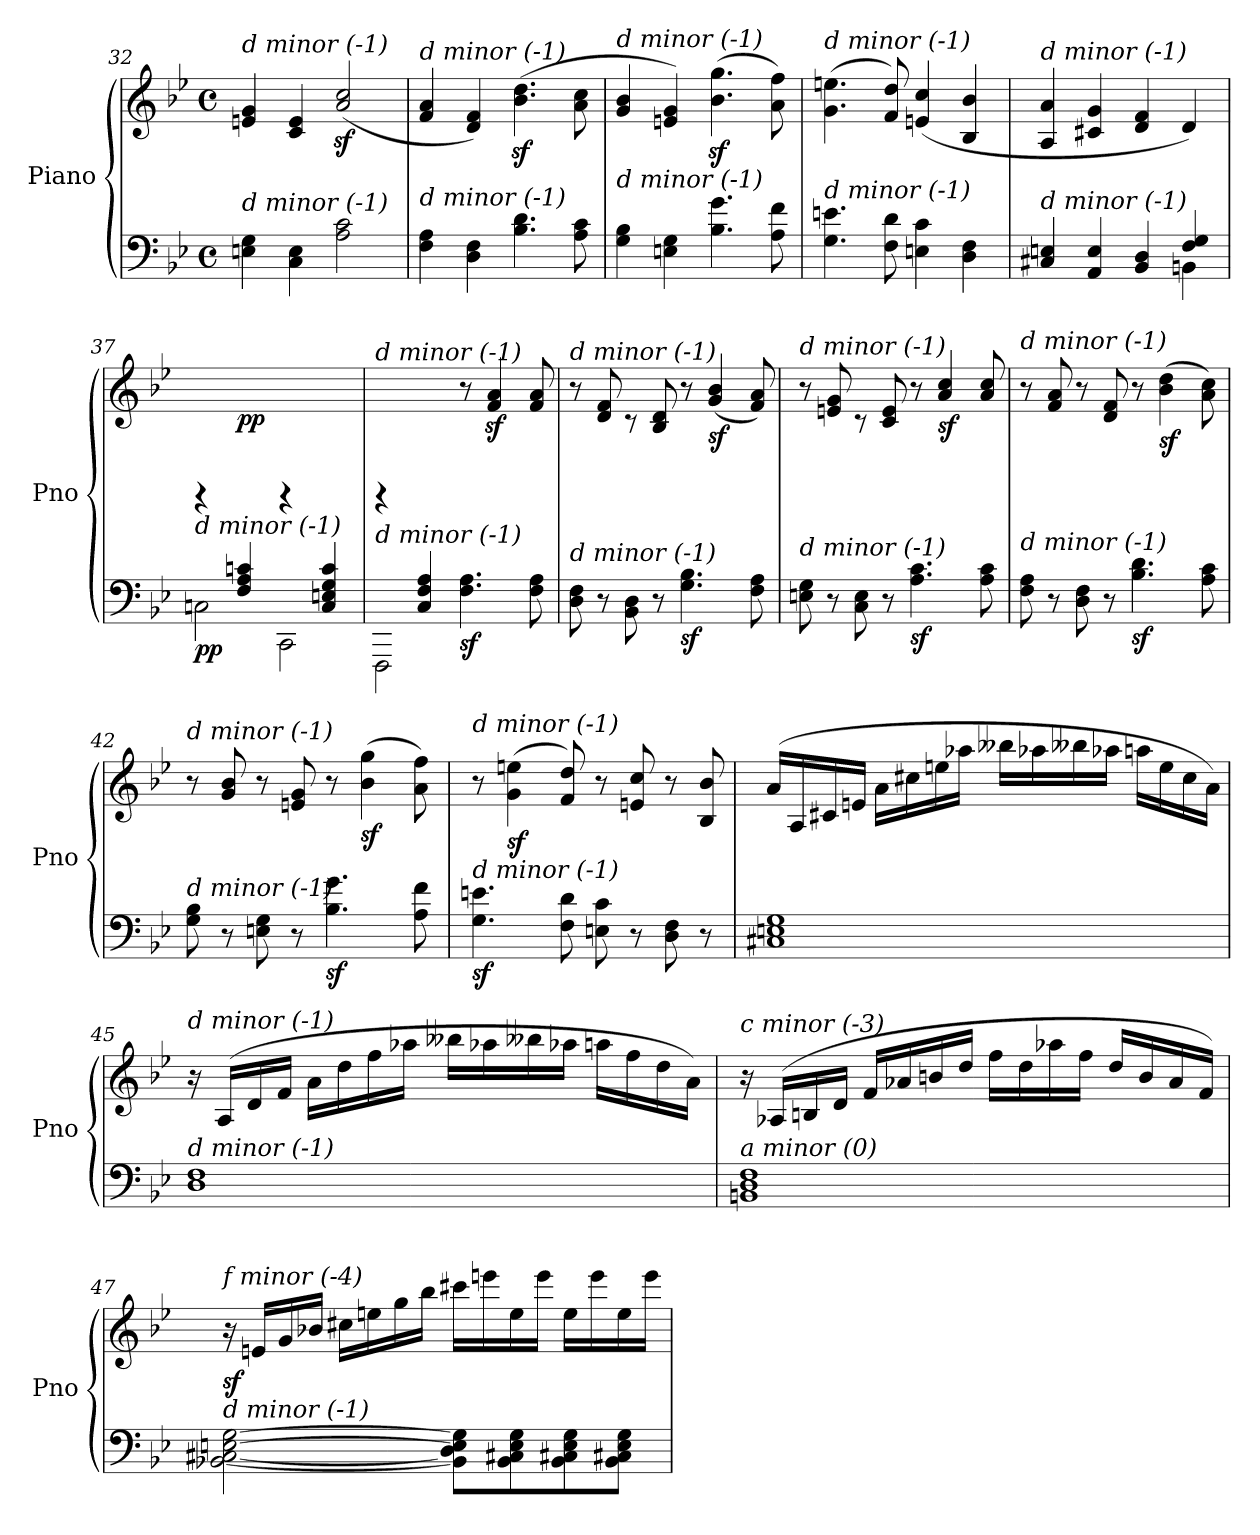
**kern	**kern	**dynam
*part1	*part1	*part1
*staff2	*staff1	*staff1/2
*I"Piano	*	*
*I'Pno	*	*
*clefF4	*clefG2	*
*k[b-e-]	*k[b-e-]	*
*M4/4	*M4/4	*
*met(c)	*met(c)	*
=32	=32	=32
!	!LO:TX:i:t=d minor (-1)	!
!LO:TX:i:t=d minor (-1)	!	!
4En\ 4G\	4en/ 4g/	.
4C\ 4E\	4c/ 4e/	.
2A\ 2c\	(<2a/z< 2cc/z<	.
=33	=33	=33
!	!LO:TX:i:t=d minor (-1)	!
!LO:TX:i:t=d minor (-1)	!	!
4F\ 4A\	4f/ 4a/	.
4D\ 4F\	4d/ 4f/)	.
4.B-\ 4.d\	(>4.b-\z< 4.dd\z<	.
8A\ 8c\	8a\ 8cc\	.
=34	=34	=34
!	!LO:TX:i:t=d minor (-1)	!
!LO:TX:i:t=d minor (-1)	!	!
4G\ 4B-\	4g/ 4b-/	.
4En\ 4G\	4en/ 4g/)	.
4.B-\ 4.g\	(>4.b-\z< 4.gg\z<	.
8A\ 8f\	8a\ 8ff\)	.
=35	=35	=35
!	!LO:TX:i:t=d minor (-1)	!
!LO:TX:i:t=d minor (-1)	!	!
4.G\ 4.en\	(>4.g\ 4.een\	.
8F\ 8d\	8f/ 8dd/)	.
!	!	!LO:DY:b
4En\ 4c\	(>4en/ 4cc/	other-dynamics
4D\ 4F\	4B-/ 4b-/	.
=36	=36	=36
*^	*^	*
!	!	!LO:TX:i:t=d minor (-1)	!	!
!LO:TX:i:t=d minor (-1)	!	!	!	!
2.ryy	4C#X/ 4En/	4A/ 4a/	2.ryy	.
.	4AA/ 4E/	4c#X/ 4g/	.	.
.	4BB-/ 4D/	4d/ 4f/	.	.
4F/ 4G/	4BBn\	4d/)	4ryy	.
=37	=37	=37	=37	=37
!	!	!LO:TX:i:t=d minor (-1)	!	!
!LO:TX:i:t=d minor (-1)	!	!	!	!
!	!	!	!	!LO:DY:b=2
*	*	*v	*v	*
4ryy	2Cn\	4rCC	pp
!	!	!	!LO:DY:b
4F/ 4A/ 4cn/	.	4ryy	pp
4ryy	2CC\	4rCC	.
4C/ 4En/ 4G/ 4c/	.	4ryy	.
!!LO:LB:g=z
=38	=38	=38	=38
!	!	!LO:TX:i:t=d minor (-1)	!
!LO:TX:i:t=d minor (-1)	!	!	!
4ryy	2FFF\	4rCC	.
4C/ 4F/ 4A/	.	4ryy	.
!	!	!	!LO:DY:b=2
2ryy	4.F\ 4.A\	8r	sf
.	.	4f/z< 4a/z<	.
.	8F\ 8A\	8f/ 8a/	.
!!LO:PB:g=z
=39	=39	=39	=39
*	*^	*^	*
*	*	*	*	*^	*
!	!	!	!LO:TX:i:t=d minor (-1)	!	!	!
!LO:TX:i:t=d minor (-1)	!	!	!	!	!	!
8ryy	8ryy	8D\ 8F\	8r	8ryy	8ryy	.
8ryy	8r	8ryy	8ryy	8d/ 8f/	8ryy	.
8ryy	8ryy	8BB-\ 8D\	8rc	8ryy	8ryy	.
8ryy	8r	2ryy	8ryy	8B-/ 8d/	2ryy	.
!	!	!	!	!	!	!LO:DY:b=2
2ryy	4.G\ 4.B-\	.	8r	2ryy	.	sf
!	!	!	!	!	!	!LO:DY:b
.	.	.	(>4g/ 4b-/	.	.	sf
.	8F\ 8A\	8ryy	8f/ 8a/)	.	8ryy	.
=40	=40	=40	=40	=40	=40	=40
!	!	!	!LO:TX:i:t=d minor (-1)	!	!	!
!LO:TX:i:t=d minor (-1)	!	!	!	!	!	!
8ryy	8ryy	8En\ 8G\	8r	8ryy	8ryy	.
8ryy	8r	8ryy	8ryy	8en/ 8g/	8ryy	.
8ryy	8ryy	8C\ 8E\	8rc	8ryy	8ryy	.
8ryy	8r	2ryy	8ryy	8c/ 8e/	2ryy	.
!	!	!	!	!	!	!LO:DY:b=2
2ryy	4.A\ 4.c\	.	8r	2ryy	.	sf
!	!	!	!	!	!	!LO:DY:b
.	.	.	4a/ 4cc/	.	.	sf
.	8A\ 8c\	8ryy	8a/ 8cc/	.	8ryy	.
=41	=41	=41	=41	=41	=41	=41
!	!	!	!LO:TX:i:t=d minor (-1)	!	!	!
!LO:TX:i:t=d minor (-1)	!	!	!	!	!	!
8ryy	8ryy	8F\ 8A\	8r	8ryy	8ryy	.
8ryy	8r	8ryy	8ryy	8f/ 8a/	8ryy	.
8ryy	8ryy	8D\ 8F\	8r	8ryy	8ryy	.
8ryy	8r	2ryy	8ryy	8d/ 8f/	2ryy	.
!	!	!	!	!	!	!LO:DY:b=2
2ryy	4.B-\ 4.d\	.	8r	2ryy	.	sf
!	!	!	!	!	!	!LO:DY:b
.	.	.	(>4b-\ 4dd\	.	.	sf
.	8A\ 8c\	8ryy	8a\ 8cc\)	.	8ryy	.
=42	=42	=42	=42	=42	=42	=42
!	!	!	!LO:TX:i:t=d minor (-1)	!	!	!
!LO:TX:i:t=d minor (-1)	!	!	!	!	!	!
8ryy	8ryy	8G\ 8B-\	8r	8ryy	8ryy	.
8ryy	8r	8ryy	8ryy	8g/ 8b-/	8ryy	.
8ryy	8ryy	8En\ 8G\	8r	8ryy	8ryy	.
8ryy	8r	2ryy	8ryy	8en/ 8g/	2ryy	.
!	!	!	!	!	!	!LO:DY:b=2
2ryy	4.B-\ 4.g\	.	8r	2ryy	.	sf
!	!	!	!	!	!	!LO:DY:b
.	.	.	(>4b-\ 4gg\	.	.	sf
.	8A\ 8f\	8ryy	8a\ 8ff\)	.	8ryy	.
=43	=43	=43	=43	=43	=43	=43
!	!	!	!LO:TX:i:t=d minor (-1)	!	!	!
!LO:TX:i:t=d minor (-1)	!	!	!	!	!	!
!	!	!	!	!	!	!LO:DY:b=2
2ryy	4.G\ 4.en\	2ryy	8r	2ryy	2ryy	sf
!	!	!	!	!	!	!LO:DY:b
.	.	.	(>4g\ 4een\	.	.	sf
.	8F\ 8d\	.	8f/ 8dd/)	.	.	.
8ryy	8ryy	8En\ 8c\	8r	8ryy	8ryy	.
8ryy	8r	8ryy	8ryy	8en/ 8cc/	8ryy	.
8ryy	8ryy	8D\ 8F\	8r	8ryy	8ryy	.
8ryy	8r	8ryy	8ryy	8B-/ 8b-/	8ryy	.
!!LO:LB:g=z
=44	=44	=44	=44	=44	=44	=44
!	!	!	!LO:TX:i:t=D major (2)	!	!	!
!LO:TX:i:t=D major (2)	!	!	!	!	!	!
!	!	!	!	!	!	!LO:DY:b
*v	*v	*v	*	*	*	*
*	*v	*v	*v	*
1C#X 1En 1G	(>16a/LL	other-dynamics
.	16A/	.
.	16c#X/	.
.	16en/JJ	.
.	16a\LL	.
.	16cc#X\	.
.	16een\	.
.	16aa-Xi\JJ	.
.	16bb--Xj\LL	.
.	16aa-Xi\	.
.	16bb--Xj\	.
.	16aa-Xi\JJ	.
.	16aa\LL	.
.	16ee\	.
.	16cc#\	.
.	16a\JJ)	.
=45	=45	=45
!	!LO:TX:i:t=d minor (-1)	!
!LO:TX:i:t=d minor (-1)	!	!
1D 1F	16r	.
.	(>16A/LL	.
.	16d/	.
.	16f/JJ	.
.	16a\LL	.
.	16dd\	.
.	16ff\	.
.	16aa-Xi\JJ	.
.	16bb--Xj\LL	.
.	16aa-Xi\	.
.	16bb--Xj\	.
.	16aa-Xi\JJ	.
.	16aa\LL	.
.	16ff\	.
.	16dd\	.
.	16a\JJ)	.
!!LO:LB:g=z
=46	=46	=46
!	!LO:TX:i:t=c minor (-3)	!
!LO:TX:i:t=a minor (0)	!	!
1BBn 1D 1F	16r	.
.	(>16A-X/LL	.
.	16Bn/	.
.	16d/JJ	.
.	16f/LL	.
.	16a-X/	.
.	16bn/	.
.	16dd/JJ	.
.	16ff\LL	.
.	16dd\	.
.	16aa-X\	.
.	16ff\JJ	.
.	16dd/LL	.
.	16b/	.
.	16a-/	.
.	16f/JJ)	.
=47	=47	=47
!	!LO:TX:i:t=f minor (-4)	!
!LO:TX:i:t=d minor (-1)	!	!
!	!	!LO:DY:b
[2BB-X\ [2C#Xi\ [2En\ [2G\	16r	sf
.	16en/LL	.
.	16g/	.
.	16b-X/JJ	.
.	16cc#Xi\LL	.
.	16een\	.
.	16gg\	.
.	16bb-\JJ	.
8BB-\] 8D-\] 8E\] 8G\]L	16ccc#Xi\LL	.
.	16eeen\	.
8BB-\ 8C#Xi\ 8E\ 8G\	16ee\	.
.	16eee\JJ	.
8BB-\ 8C#Xi\ 8E\ 8G\	16ee\LL	.
.	16eee\	.
8BB-\ 8C#Xi\ 8E\ 8G\J	16ee\	.
.	16eee\JJ	.
=	=	=
*-	*-	*-
